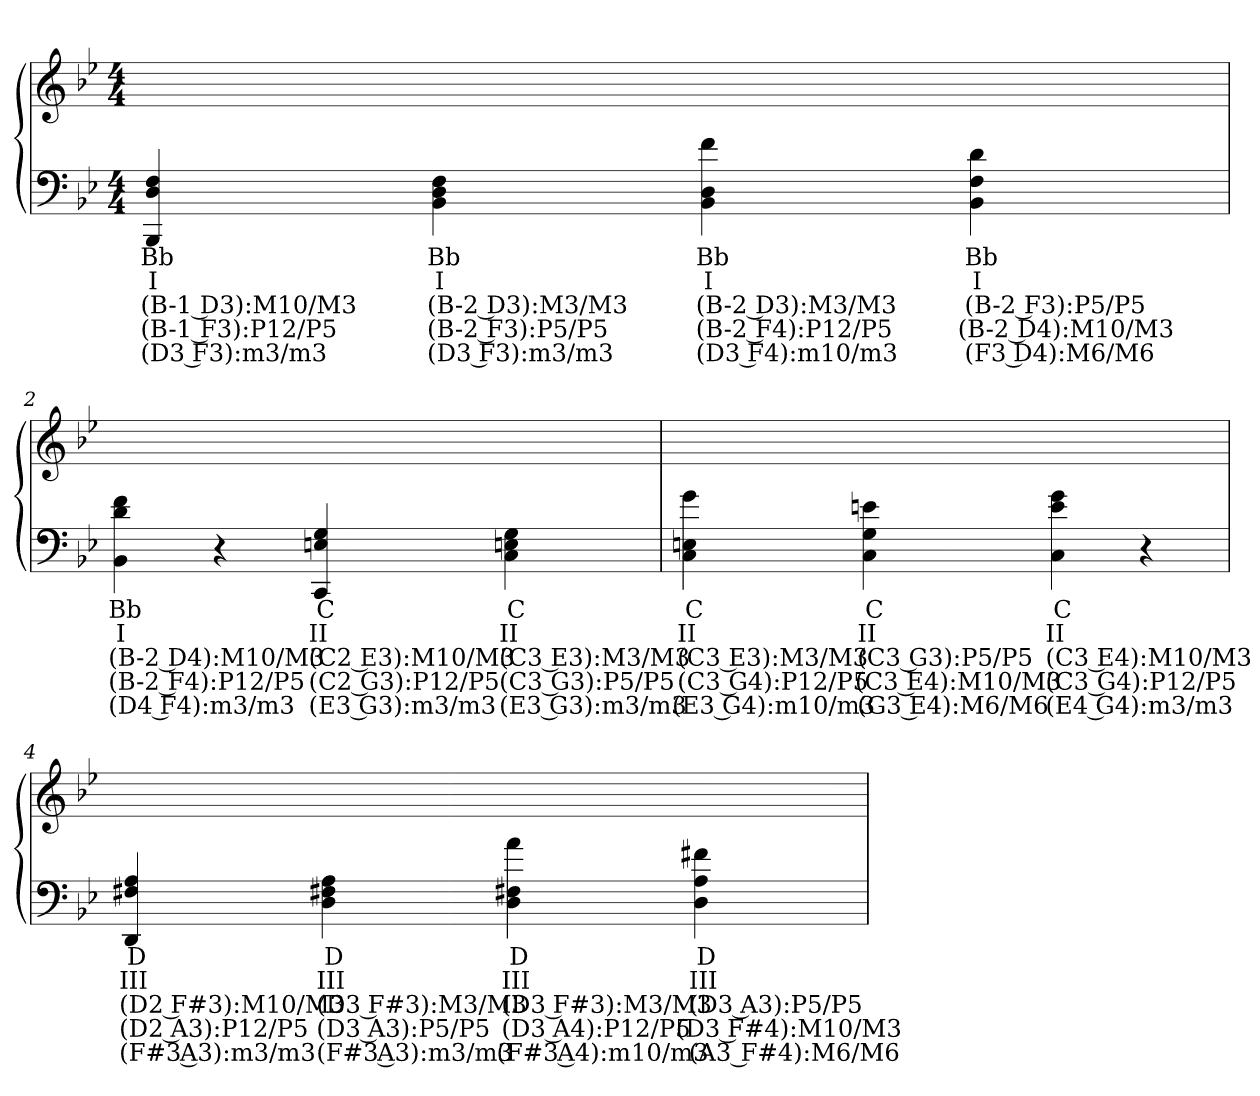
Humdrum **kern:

**kern	**text	**text	**text	**text	**text	**kern
*part2	*part2	*part2	*part2	*part2	*part2	*part1
*staff2	*staff2	*staff2	*staff2	*staff2	*staff2	*staff1
*clefF4	*	*	*	*	*	*clefG2
*k[b-e-]	*	*	*	*	*	*k[b-e-]
*B-:	*	*	*	*	*	*B-:
*M4/4	*	*	*	*	*	*M4/4
*MM60	*	*	*	*	*	*MM60
=1	=1	=1	=1	=1	=1	=1
4BBB- 4D 4F	Bb	I	(B-1 D3):M10/M3	(B-1 F3):P12/P5	(D3 F3):m3/m3	1ryy
4BB- 4D 4F	Bb	I	(B-2 D3):M3/M3	(B-2 F3):P5/P5	(D3 F3):m3/m3	.
4BB- 4D 4f	Bb	I	(B-2 D3):M3/M3	(B-2 F4):P12/P5	(D3 F4):m10/m3	.
4BB- 4F 4d	Bb	I	(B-2 F3):P5/P5	(B-2 D4):M10/M3	(F3 D4):M6/M6	.
=2	=2	=2	=2	=2	=2	=2
4BB- 4d 4f	Bb	I	(B-2 D4):M10/M3	(B-2 F4):P12/P5	(D4 F4):m3/m3	1ryy
4r	.	.	.	.	.	.
4CC 4En 4G	C	II	(C2 E3):M10/M3	(C2 G3):P12/P5	(E3 G3):m3/m3	.
4C 4En 4G	C	II	(C3 E3):M3/M3	(C3 G3):P5/P5	(E3 G3):m3/m3	.
=3	=3	=3	=3	=3	=3	=3
4C 4En 4g	C	II	(C3 E3):M3/M3	(C3 G4):P12/P5	(E3 G4):m10/m3	1ryy
4C 4G 4en	C	II	(C3 G3):P5/P5	(C3 E4):M10/M3	(G3 E4):M6/M6	.
4C 4e 4g	C	II	(C3 E4):M10/M3	(C3 G4):P12/P5	(E4 G4):m3/m3	.
4r	.	.	.	.	.	.
=4	=4	=4	=4	=4	=4	=4
4DD 4F#X 4A	D	III	(D2 F#3):M10/M3	(D2 A3):P12/P5	(F#3 A3):m3/m3	1ryy
4D 4F#X 4A	D	III	(D3 F#3):M3/M3	(D3 A3):P5/P5	(F#3 A3):m3/m3	.
4D 4F#X 4a	D	III	(D3 F#3):M3/M3	(D3 A4):P12/P5	(F#3 A4):m10/m3	.
4D 4A 4f#X	D	III	(D3 A3):P5/P5	(D3 F#4):M10/M3	(A3 F#4):M6/M6	.
=	=	=	=	=	=	=
*-	*-	*-	*-	*-	*-	*-
